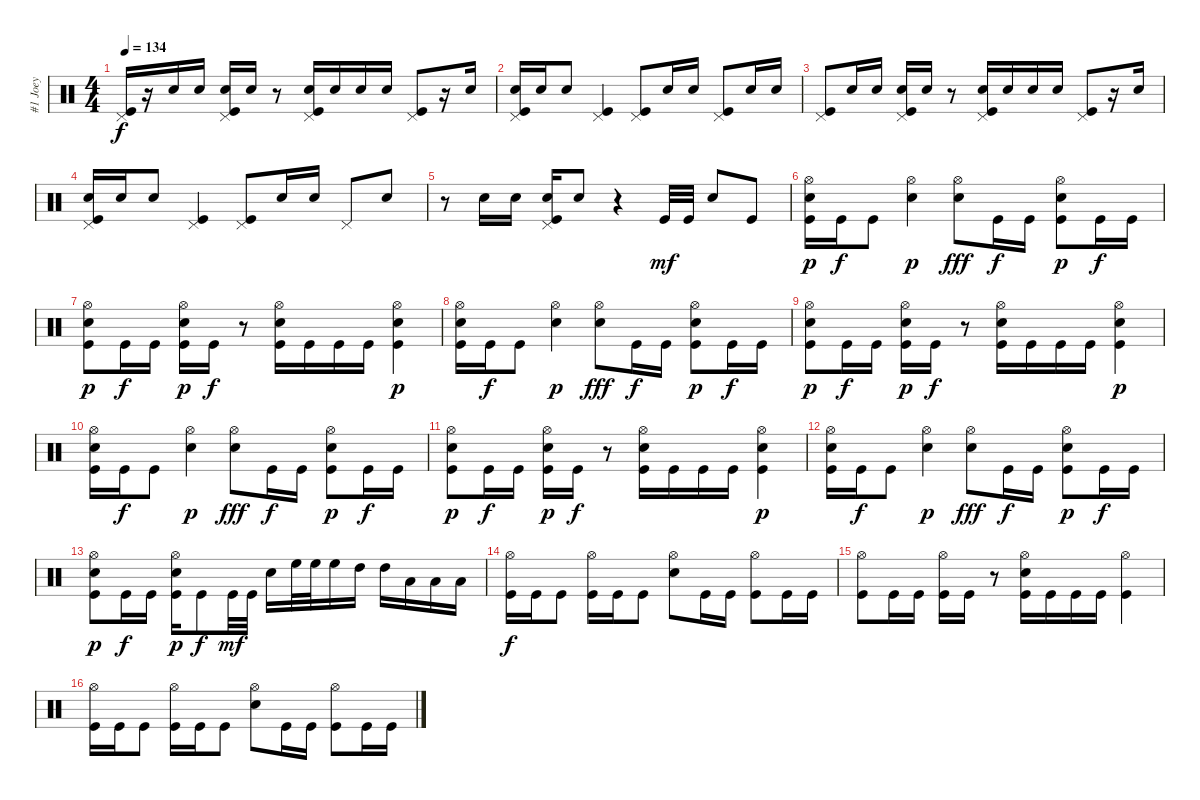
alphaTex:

\track ("#1 Joey" "#1 Joey") {instrument percussion}
\staff {score}
\articulation defaults
\ts (4 4)
\tempo 134
\clef neutral
\ks c
("Pedal Hi-Hat (hit)" "Kick (hit)").16{dy f} r.16 "Electric Snare (hit)".16 "Electric Snare (hit)".16 ("Pedal Hi-Hat (hit)" "Electric Snare (hit)" "Kick (hit)").16 "Electric Snare (hit)".16 r.8 ("Pedal Hi-Hat (hit)" "Electric Snare (hit)" "Kick (hit)").16 "Electric Snare (hit)".16 "Electric Snare (hit)".16 "Electric Snare (hit)".16 ("Pedal Hi-Hat (hit)" "Kick (hit)").8 r.16 "Electric Snare (hit)".16 |
("Pedal Hi-Hat (hit)" "Electric Snare (hit)" "Kick (hit)").16 "Electric Snare (hit)".16 "Electric Snare (hit)".8 ("Pedal Hi-Hat (hit)" "Kick (hit)").4 ("Pedal Hi-Hat (hit)" "Kick (hit)").8 "Electric Snare (hit)".16 "Electric Snare (hit)".16 ("Pedal Hi-Hat (hit)" "Kick (hit)").8 "Electric Snare (hit)".16 "Electric Snare (hit)".16 |
("Pedal Hi-Hat (hit)" "Kick (hit)").8 "Electric Snare (hit)".16 "Electric Snare (hit)".16 ("Pedal Hi-Hat (hit)" "Electric Snare (hit)" "Kick (hit)").16 "Electric Snare (hit)".16 r.8 ("Pedal Hi-Hat (hit)" "Electric Snare (hit)" "Kick (hit)").16 "Electric Snare (hit)".16 "Electric Snare (hit)".16 "Electric Snare (hit)".16 ("Pedal Hi-Hat (hit)" "Kick (hit)").8 r.16 "Electric Snare (hit)".16 |
("Pedal Hi-Hat (hit)" "Electric Snare (hit)" "Kick (hit)").16 "Electric Snare (hit)".16 "Electric Snare (hit)".8 ("Pedal Hi-Hat (hit)" "Kick (hit)").4 ("Pedal Hi-Hat (hit)" "Kick (hit)").8 "Electric Snare (hit)".16 "Electric Snare (hit)".16 "Pedal Hi-Hat (hit)".8 "Electric Snare (hit)".8 |
r.8 "Electric Snare (hit)".16 "Electric Snare (hit)".16 ("Pedal Hi-Hat (hit)" "Electric Snare (hit)" "Kick (hit)").16 "Electric Snare (hit)".8 r.4 "Kick (hit)".32{dy mf} "Kick (hit)".32 "Electric Snare (hit)".8 "Kick (hit)".8 |
("Hi-Hat (open)" "Electric Snare (hit)" "Kick (hit)").16{dy p} "Kick (hit)".16{dy f} "Kick (hit)".8 ("Hi-Hat (open)" "Electric Snare (hit)").4{dy p} ("Hi-Hat (open)" "Electric Snare (hit)").8{dy fff} "Kick (hit)".16{dy f} "Kick (hit)".16 ("Hi-Hat (open)" "Electric Snare (hit)" "Kick (hit)").8{dy p} "Kick (hit)".16{dy f} "Kick (hit)".16 |
("Hi-Hat (open)" "Electric Snare (hit)" "Kick (hit)").8{dy p} "Kick (hit)".16{dy f} "Kick (hit)".16 ("Hi-Hat (open)" "Electric Snare (hit)" "Kick (hit)").16{dy p} "Kick (hit)".16{dy f} r.8 ("Hi-Hat (open)" "Electric Snare (hit)" "Kick (hit)").16 "Kick (hit)".16 "Kick (hit)".16 "Kick (hit)".16 ("Hi-Hat (open)" "Electric Snare (hit)" "Kick (hit)").4{dy p} |
("Hi-Hat (open)" "Electric Snare (hit)" "Kick (hit)").16 "Kick (hit)".16{dy f} "Kick (hit)".8 ("Hi-Hat (open)" "Electric Snare (hit)").4{dy p} ("Hi-Hat (open)" "Electric Snare (hit)").8{dy fff} "Kick (hit)".16{dy f} "Kick (hit)".16 ("Hi-Hat (open)" "Electric Snare (hit)" "Kick (hit)").8{dy p} "Kick (hit)".16{dy f} "Kick (hit)".16 |
("Hi-Hat (open)" "Electric Snare (hit)" "Kick (hit)").8{dy p} "Kick (hit)".16{dy f} "Kick (hit)".16 ("Hi-Hat (open)" "Electric Snare (hit)" "Kick (hit)").16{dy p} "Kick (hit)".16{dy f} r.8 ("Hi-Hat (open)" "Electric Snare (hit)" "Kick (hit)").16 "Kick (hit)".16 "Kick (hit)".16 "Kick (hit)".16 ("Hi-Hat (open)" "Electric Snare (hit)" "Kick (hit)").4{dy p} |
("Hi-Hat (open)" "Electric Snare (hit)" "Kick (hit)").16 "Kick (hit)".16{dy f} "Kick (hit)".8 ("Hi-Hat (open)" "Electric Snare (hit)").4{dy p} ("Hi-Hat (open)" "Electric Snare (hit)").8{dy fff} "Kick (hit)".16{dy f} "Kick (hit)".16 ("Hi-Hat (open)" "Electric Snare (hit)" "Kick (hit)").8{dy p} "Kick (hit)".16{dy f} "Kick (hit)".16 |
("Hi-Hat (open)" "Electric Snare (hit)" "Kick (hit)").8{dy p} "Kick (hit)".16{dy f} "Kick (hit)".16 ("Hi-Hat (open)" "Electric Snare (hit)" "Kick (hit)").16{dy p} "Kick (hit)".16{dy f} r.8 ("Hi-Hat (open)" "Electric Snare (hit)" "Kick (hit)").16 "Kick (hit)".16 "Kick (hit)".16 "Kick (hit)".16 ("Hi-Hat (open)" "Electric Snare (hit)" "Kick (hit)").4{dy p} |
("Hi-Hat (open)" "Electric Snare (hit)" "Kick (hit)").16 "Kick (hit)".16{dy f} "Kick (hit)".8 ("Hi-Hat (open)" "Electric Snare (hit)").4{dy p} ("Hi-Hat (open)" "Electric Snare (hit)").8{dy fff} "Kick (hit)".16{dy f} "Kick (hit)".16 ("Hi-Hat (open)" "Electric Snare (hit)" "Kick (hit)").8{dy p} "Kick (hit)".16{dy f} "Kick (hit)".16 |
("Hi-Hat (open)" "Electric Snare (hit)" "Kick (hit)").8{dy p} "Kick (hit)".16{dy f} "Kick (hit)".16 ("Hi-Hat (open)" "Electric Snare (hit)" "Kick (hit)").16{dy p} "Kick (hit)".8{dy f} "Kick (hit)".32{dy mf} "Kick (hit)".32 "Electric Snare (hit)".16 "High Floor Tom (hit)".32 "High Floor Tom (hit)".32 "High Floor Tom (hit)".16 "High Tom (hit)".16 "High Tom (hit)".16 "Low Tom (hit)".16 "Low Tom (hit)".16 "Low Floor Tom (hit)".16 |
("Hi-Hat (open)" "Kick (hit)").16{dy f} "Kick (hit)".16 "Kick (hit)".8 ("Hi-Hat (open)" "Kick (hit)").16 "Kick (hit)".16 "Kick (hit)".8 ("Hi-Hat (open)" "Electric Snare (hit)").8 "Kick (hit)".16 "Kick (hit)".16 ("Hi-Hat (open)" "Kick (hit)").8 "Kick (hit)".16 "Kick (hit)".16 |
("Hi-Hat (open)" "Kick (hit)").8 "Kick (hit)".16 "Kick (hit)".16 ("Hi-Hat (open)" "Kick (hit)").16 "Kick (hit)".16 r.8 ("Hi-Hat (open)" "Electric Snare (hit)" "Kick (hit)").16 "Kick (hit)".16 "Kick (hit)".16 "Kick (hit)".16 ("Hi-Hat (open)" "Kick (hit)").4 |
("Hi-Hat (open)" "Kick (hit)").16 "Kick (hit)".16 "Kick (hit)".8 ("Hi-Hat (open)" "Kick (hit)").16 "Kick (hit)".16 "Kick (hit)".8 ("Hi-Hat (open)" "Electric Snare (hit)").8 "Kick (hit)".16 "Kick (hit)".16 ("Hi-Hat (open)" "Kick (hit)").8 "Kick (hit)".16 "Kick (hit)".16
